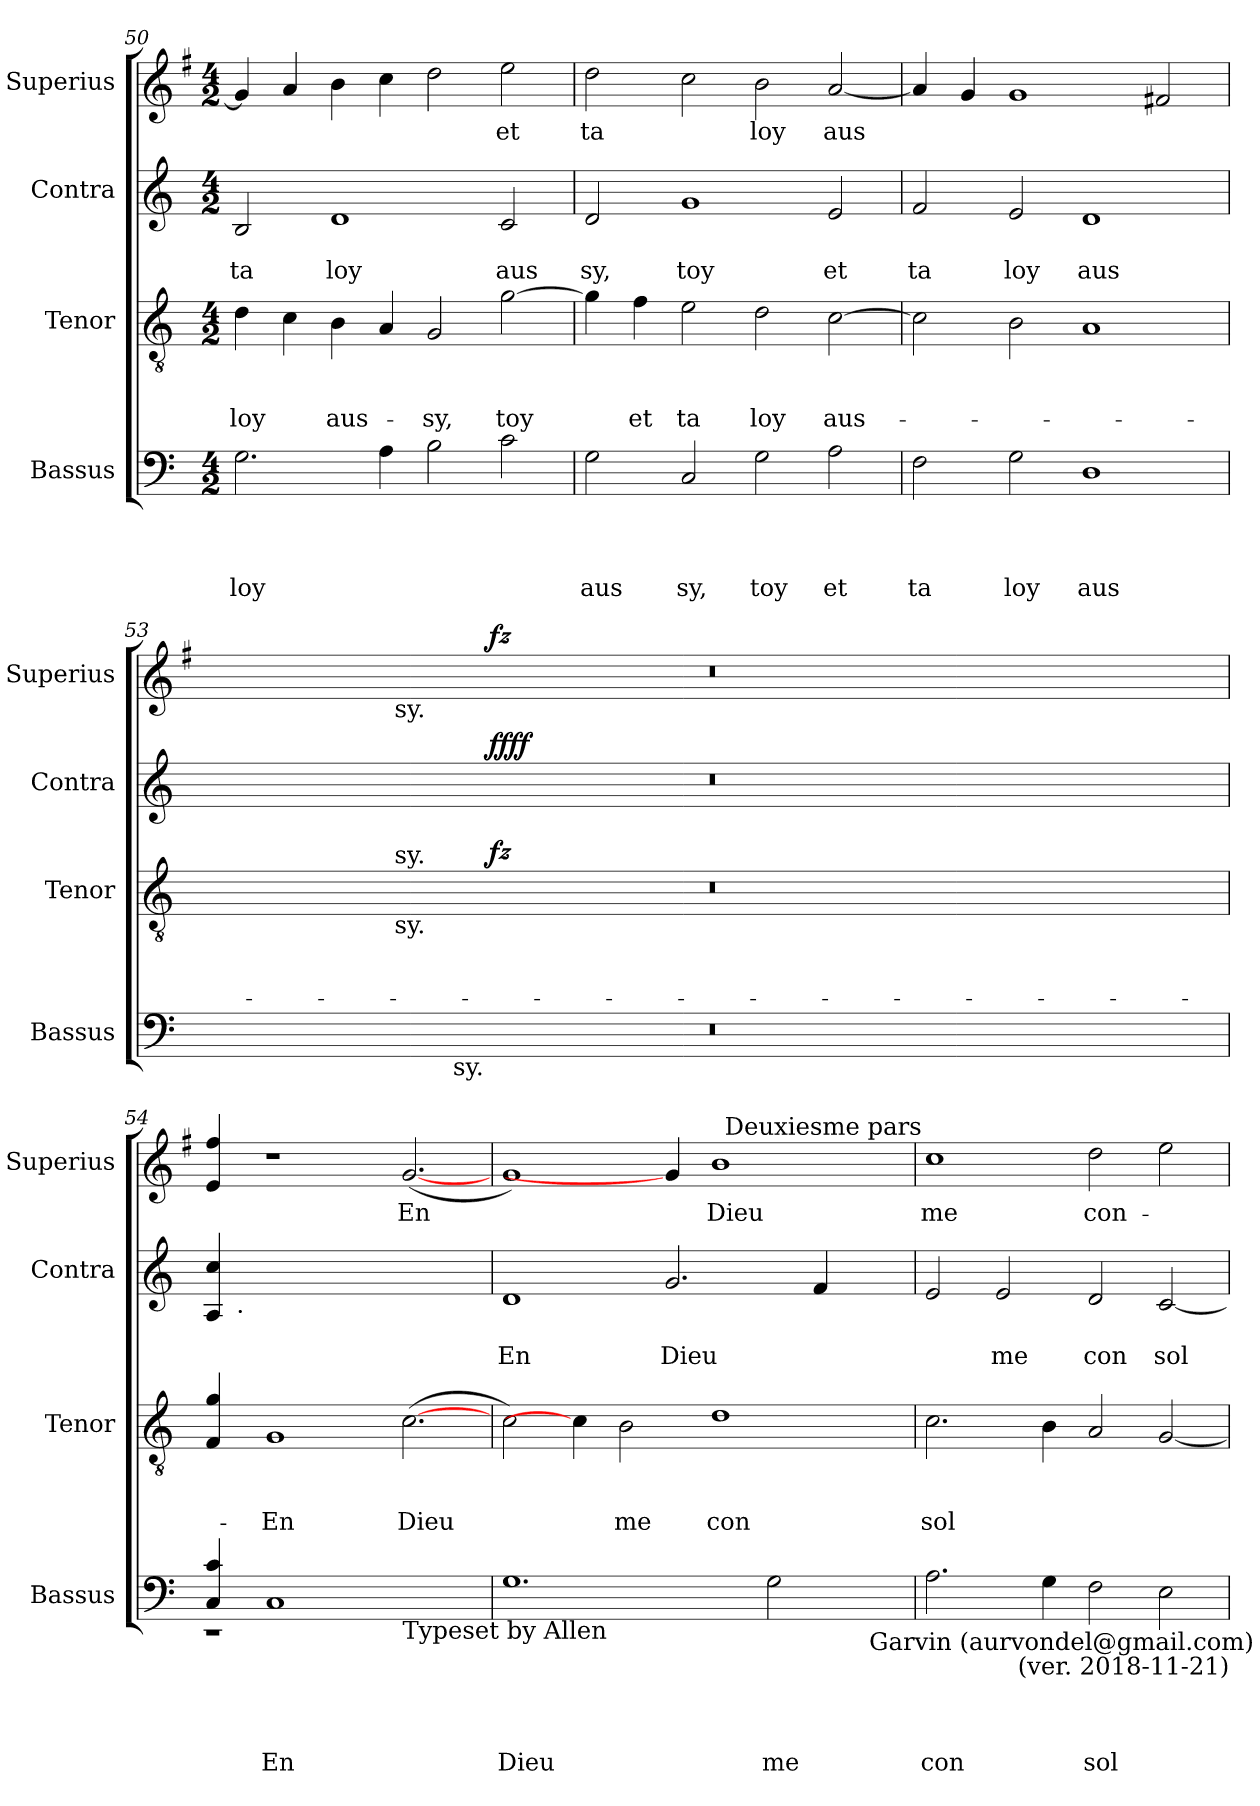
**kern	**text	**text	**text	**text	**kern	**text	**text	**text	**dynam	**kern	**text	**text	**dynam	**kern	**text	**dynam
*part4	*part4	*part4	*part4	*part4	*part3	*part3	*part3	*part3	*part3	*part2	*part2	*part2	*part2	*part1	*part1	*part1
*staff4	*staff4	*staff4	*staff4	*staff4	*staff3	*staff3	*staff3	*staff3	*staff3	*staff2	*staff2	*staff2	*staff2	*staff1	*staff1	*staff1
*I"Bassus	*	*	*	*	*I"Tenor	*	*	*	*	*I"Contra	*	*	*	*I"Superius	*	*
*I'Bassus	*	*	*	*	*I'Tenor	*	*	*	*	*I'Contra	*	*	*	*I'Superius	*	*
*clefF4	*	*	*	*	*clefGv2	*	*	*	*	*clefG2	*	*	*	*clefG2	*	*
*	*	*	*	*	*	*	*	*	*	*	*	*	*	*ITrd-3c-5	*	*
*k[]	*	*	*	*	*k[]	*	*	*	*	*k[]	*	*	*	*k[]	*	*
*C:	*	*	*	*	*C:	*	*	*	*	*C:	*	*	*	*C:	*	*
*M4/2	*	*	*	*	*M4/2	*	*	*	*	*M4/2	*	*	*	*M4/2	*	*
=50	=50	=50	=50	=50	=50	=50	=50	=50	=50	=50	=50	=50	=50	=50	=50	=50
!	!	!	!	!LO:LY:b	!	!	!	!LO:LY:b	!	!	!	!LO:LY:b	!	!	!	!
2.G\	.	.	.	loy	4d\	.	.	loy	.	2B/	.	ta	.	4cc/]	.	.
.	.	.	.	.	4c\	.	.	.	.	.	.	.	.	4dd/	.	.
!	!	!	!	!	!	!	!	!LO:LY:b	!	!	!	!LO:LY:b	!	!	!	!
.	.	.	.	.	4B\	.	.	aus-	.	1d	.	loy	.	4ee\	.	.
4A\	.	.	.	.	4A/	.	.	.	.	.	.	.	.	4ff\	.	.
!	!	!	!	!	!	!	!	!LO:LY:b	!	!	!	!	!	!	!	!
2B\	.	.	.	.	2G/	.	.	-sy,	.	.	.	.	.	2gg\	.	.
!	!	!	!	!	!	!	!	!LO:LY:b	!	!	!	!LO:LY:b	!	!	!LO:LY:b	!
2c\	.	.	.	.	[>2g\	.	.	toy	.	2c/	.	aus	.	2aa\	et	.
=51	=51	=51	=51	=51	=51	=51	=51	=51	=51	=51	=51	=51	=51	=51	=51	=51
!	!	!	!	!LO:LY:b	!	!	!	!	!	!	!	!LO:LY:b	!	!	!LO:LY:b	!
2G\	.	.	.	aus	4g\]	.	.	.	.	2d/	.	sy,	.	2gg\	ta	.
!	!	!	!	!	!	!	!	!LO:LY:b	!	!	!	!	!	!	!	!
.	.	.	.	.	4f\	.	.	et	.	.	.	.	.	.	.	.
!	!	!	!	!LO:LY:b	!	!	!	!LO:LY:b	!	!	!	!LO:LY:b	!	!	!	!
2C/	.	.	.	sy,	2e\	.	.	ta	.	1g	.	toy	.	2ff\	.	.
!	!	!	!	!LO:LY:b	!	!	!	!LO:LY:b	!	!	!	!	!	!	!LO:LY:b	!
2G\	.	.	.	toy	2d\	.	.	loy	.	.	.	.	.	2ee\	loy	.
!	!	!	!	!LO:LY:b	!	!	!	!LO:LY:b	!	!	!	!LO:LY:b	!	!	!LO:LY:b	!
2A\	.	.	.	et	[>2c\	.	.	aus-	.	2e/	.	et	.	[<2dd/	aus	.
=52	=52	=52	=52	=52	=52	=52	=52	=52	=52	=52	=52	=52	=52	=52	=52	=52
!	!	!	!	!LO:LY:b	!	!	!	!	!	!	!	!LO:LY:b	!	!	!	!
2F\	.	.	.	ta	2c\]	.	.	.	.	2f/	.	ta	.	4dd/]	.	.
.	.	.	.	.	.	.	.	.	.	.	.	.	.	4cc/	.	.
!	!	!	!	!LO:LY:b	!	!	!	!	!	!	!	!LO:LY:b	!	!	!	!
2G\	.	.	.	loy	2B\	.	.	.	.	2e/	.	loy	.	1cc	.	.
!	!	!	!	!LO:LY:b	!	!	!	!	!	!	!	!LO:LY:b	!	!	!	!
1D	.	.	.	aus	1A	.	.	.	.	1d	.	aus	.	.	.	.
.	.	.	.	.	.	.	.	.	.	.	.	.	.	2bn/	.	.
=53	=53	=53	=53	=53	=53	=53	=53	=53	=53	=53	=53	=53	=53	=53	=53	=53
*^	*	*	*	*	*^	*	*	*	*	*^	*	*	*	*^	*	*
*	*	*	*	*	*	*	*^	*	*	*	*	*	*	*	*	*	*	*^	*	*
0r	4.ryy	.	.	.	.	0r	4ryy	4ryy	.	.	.	.	0r	4ryy	.	.	.	0r	4ryy	4ryy	.	.
.	.	.	.	.	.	.	8ryy	16ryy	.	.	.	.	.	8ryy	.	.	.	.	8ryy	16ryy	.	.
!	!	!	!	!	!	!	!	!	!	!	!	!	!	!	!	!	!	!	!	!LO:TX:b:t=sy.	!	!
!	!	!	!	!	!	!	!	!LO:TX:b:t=sy.	!	!	!	!	!	!	!	!	!	!	!	!	!	!
!	!	!	!	!	!	!	!	!LO:TX:a:t=sy.	!	!	!	!	!	!	!	!	!	!	!	!	!	!
.	.	.	.	.	.	.	.	1ryy	.	.	.	.	.	.	.	.	.	.	.	1ryy	.	.
!	!LO:TX:b:t=sy.	!	!	!	!	!	!	!	!	!	!	!	!	!	!	!	!	!	!	!	!	!
.	1ryy	.	.	.	.	.	32ryy	.	.	.	.	.	.	32ryy	.	.	.	.	32ryy	.	.	.
!	!	!	!	!	!	!	!	!	!	!	!	!LO:DY:b	!	!	!	!	!LO:DY:b	!	!	!	!	!LO:DY:b
.	.	.	.	.	.	.	1ryy	.	.	.	.	fz	.	1ryy	.	.	ffff	.	1ryy	.	.	fz
.	.	.	.	.	.	.	.	2ryy	.	.	.	.	.	.	.	.	.	.	.	2ryy	.	.
.	2ryy	.	.	.	.	.	.	.	.	.	.	.	.	.	.	.	.	.	.	.	.	.
.	.	.	.	.	.	.	2ryy	.	.	.	.	.	.	2ryy	.	.	.	.	2ryy	.	.	.
.	.	.	.	.	.	.	.	8.ryy	.	.	.	.	.	.	.	.	.	.	.	8.ryy	.	.
.	8ryy	.	.	.	.	.	.	.	.	.	.	.	.	.	.	.	.	.	.	.	.	.
.	.	.	.	.	.	.	16.ryy	.	.	.	.	.	.	16.ryy	.	.	.	.	16.ryy	.	.	.
*	*	*	*	*	*	*v	*v	*v	*	*	*	*	*	*	*	*	*	*v	*v	*v	*	*
!!LO:LB:g=z
=54	=54	=54	=54	=54	=54	=54	=54	=54	=54	=54	=54	=54	=54	=54	=54	=54	=54	=54
4C/ 4c/	1rEE	.	.	.	.	4F/ 4g/	.	.	.	.	4A/ 4cc/	8ryy	.	.	.	4a/ 4bb/	.	.
!	!	!	!	!	!	!	!	!	!	!	!	!LO:TX:b:t=.	!	!	!	!	!	!
.	.	.	.	.	.	.	.	.	.	.	.	1...ryy	.	.	.	.	.	.
!	!	!	!	!	!LO:LY:b	!	!	!	!LO:LY:b	!	!	!	!	!	!	!	!	!
1C	.	.	.	.	En	1G	.	.	-En	.	1..ryy	.	.	.	.	1r	.	.
.	4ryy	.	.	.	.	.	.	.	.	.	.	.	.	.	.	.	.	.
!LO:TX:b:t=Typeset by Allen	!	!	!	!	!	!	!	!	!	!	!	!	!	!	!	!	!	!
!	!	!	!	!	!	!	!	!	!LO:LY:b	!	!	!	!	!	!	!	!LO:LY:b	!
2.ryy	2.ryy	.	.	.	.	(>[2.c	.	.	Dieu	.	.	.	.	.	.	(<[2.cc	En	.
=55	=55	=55	=55	=55	=55	=55	=55	=55	=55	=55	=55	=55	=55	=55	=55	=55	=55	=55
!	!	!	!	!	!LO:LY:b	!	!	!	!	!	!	!	!	!LO:LY:b	!	!	!	!
*v	*v	*	*	*	*	*	*	*	*	*	*v	*v	*	*	*	*^	*	*
1.G	.	.	.	Dieu	2c\)	.	.	.	.	1d	.	En	.	1cc)	1ryy	.	.
.	.	.	.	.	4c]	.	.	.	.	.	.	.	.	.	.	.	.
!	!	!	!	!	!	!	!	!LO:LY:b	!	!	!	!	!	!	!	!	!
.	.	.	.	.	2B\	.	.	me	.	.	.	.	.	.	.	.	.
!	!	!	!	!	!	!	!	!	!	!	!	!LO:LY:b	!	!	!	!	!
.	.	.	.	.	.	.	.	.	.	2.g/	.	Dieu	.	4cc]	4ryy	.	.
!	!	!	!	!	!	!	!	!LO:LY:b	!	!	!	!	!	!	!	!LO:LY:b	!
.	.	.	.	.	1d	.	.	con	.	.	.	.	.	1ee	32ryy	Dieu	.
!	!	!	!	!	!	!	!	!	!	!	!	!	!	!	!LO:TX:a:t=Deuxiesme pars	!	!
.	.	.	.	.	.	.	.	.	.	.	.	.	.	.	2ryy	.	.
!	!	!	!	!LO:LY:b	!	!	!	!	!	!	!	!	!	!	!	!	!
2G\	.	.	.	me	.	.	.	.	.	.	.	.	.	.	.	.	.
.	.	.	.	.	.	.	.	.	.	4f/	.	.	.	.	.	.	.
.	.	.	.	.	.	.	.	.	.	.	.	.	.	.	4...ryy	.	.
!LO:TX:b:t=Garvin (aurvondel@gmail.com)	!	!	!	!	!	!	!	!	!	!	!	!	!	!	!	!	!
4ryy	.	.	.	.	.	.	.	.	.	4ryy	.	.	.	.	.	.	.
=56	=56	=56	=56	=56	=56	=56	=56	=56	=56	=56	=56	=56	=56	=56	=56	=56	=56
!	!	!	!	!LO:LY:b	!	!	!	!LO:LY:b	!	!	!	!	!	!	!	!LO:LY:b	!
*	*	*	*	*	*	*	*	*	*	*	*	*	*	*v	*v	*	*
2.A\	.	.	.	con	2.c\	.	.	sol	.	2e/	.	.	.	1ff	me	.
!	!	!	!	!	!	!	!	!	!	!	!	!LO:LY:b	!	!	!	!
.	.	.	.	.	.	.	.	.	.	2e/	.	me	.	.	.	.
4G\	.	.	.	.	4B\	.	.	.	.	.	.	.	.	.	.	.
!	!	!	!	!LO:LY:b	!	!	!	!	!	!	!	!LO:LY:b	!	!	!LO:LY:b	!
2F\	.	.	.	sol	2A/	.	.	.	.	2d/	.	con	.	2gg\	con-	.
!	!	!	!	!	!	!	!	!	!	!	!	!LO:LY:b	!	!	!	!
2E\	.	.	.	.	[<2G/	.	.	.	.	[<2c/	.	sol	.	2aa\	.	.
!LO:TX:b:t=(ver. 2018-11-21)	!	!	!	!	!	!	!	!	!	!	!	!	!	!	!	!
=	=	=	=	=	=	=	=	=	=	=	=	=	=	=	=	=
*-	*-	*-	*-	*-	*-	*-	*-	*-	*-	*-	*-	*-	*-	*-	*-	*-
